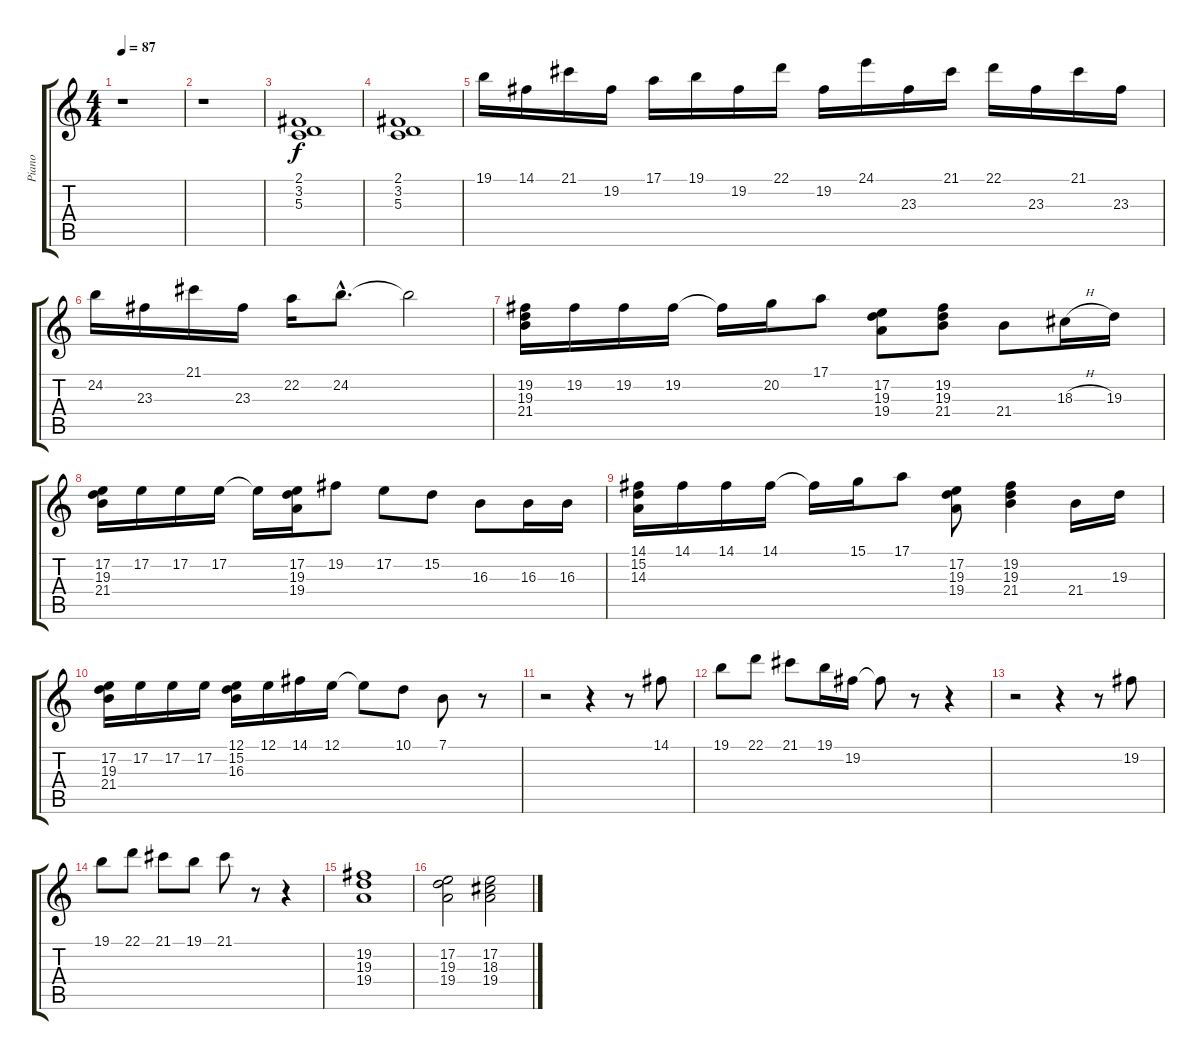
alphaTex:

\track ("Piano" "Piano") {instrument acousticgrandpiano}
\staff {score tabs}
\tuning (E4 B3 G3 D3 A2 E2) {hide}
\ts (4 4)
\tempo 87
\clef g2
\ks c
r.1{dy f instrument acousticgrandpiano} |
r.1 |
(2.1 3.2 5.3).1 |
(2.1 3.2 5.3).1 |
19.1.16 14.1.16 21.1.16 19.2.16 17.1.16 19.1.16 19.2.16 22.1.16 19.2.16 24.1.16 23.3.16 21.1.16 22.1.16 23.3.16 21.1.16 23.3.16 |
24.2.16 23.3.16 21.1.16 23.3.16 22.2.16 24.2{hac}.8{d} 24.2{t}.2 |
(19.2 19.3 21.4).16 19.2.16 19.2.16 19.2.16 19.2{t}.16 20.2.16 17.1.8 (17.2 19.3 19.4).8 (19.2 19.3 21.4).8 21.4.8 18.3{h}.16 19.3.16 |
(17.2 19.3 21.4).16 17.2.16 17.2.16 17.2.16 17.2{t}.16 (17.2 19.3 19.4).16 19.2.8 17.2.8 15.2.8 16.3.8 16.3.16 16.3.16 |
(14.1 15.2 14.3).16 14.1.16 14.1.16 14.1.16 14.1{t}.16 15.1.16 17.1.8 (17.2 19.3 19.4).8 (19.2 19.3 21.4).4 21.4.16 19.3.16 |
(17.2 19.3 21.4).16 17.2.16 17.2.16 17.2.16 (12.1 15.2 16.3).16 12.1.16 14.1.16 12.1.16 12.1{t}.8 10.1.8 7.1.8 r.8 |
r.2 r.4 r.8 14.1.8 |
19.1.8 22.1.8 21.1.8 19.1.16 19.2.16 19.2{t}.8 r.8 r.4 |
r.2 r.4 r.8 19.2.8 |
19.1.8 22.1.8 21.1.8 19.1.8 21.1.8 r.8 r.4 |
(19.2 19.3 19.4).1 |
(17.2 19.3 19.4).2 (17.2 18.3 19.4).2
